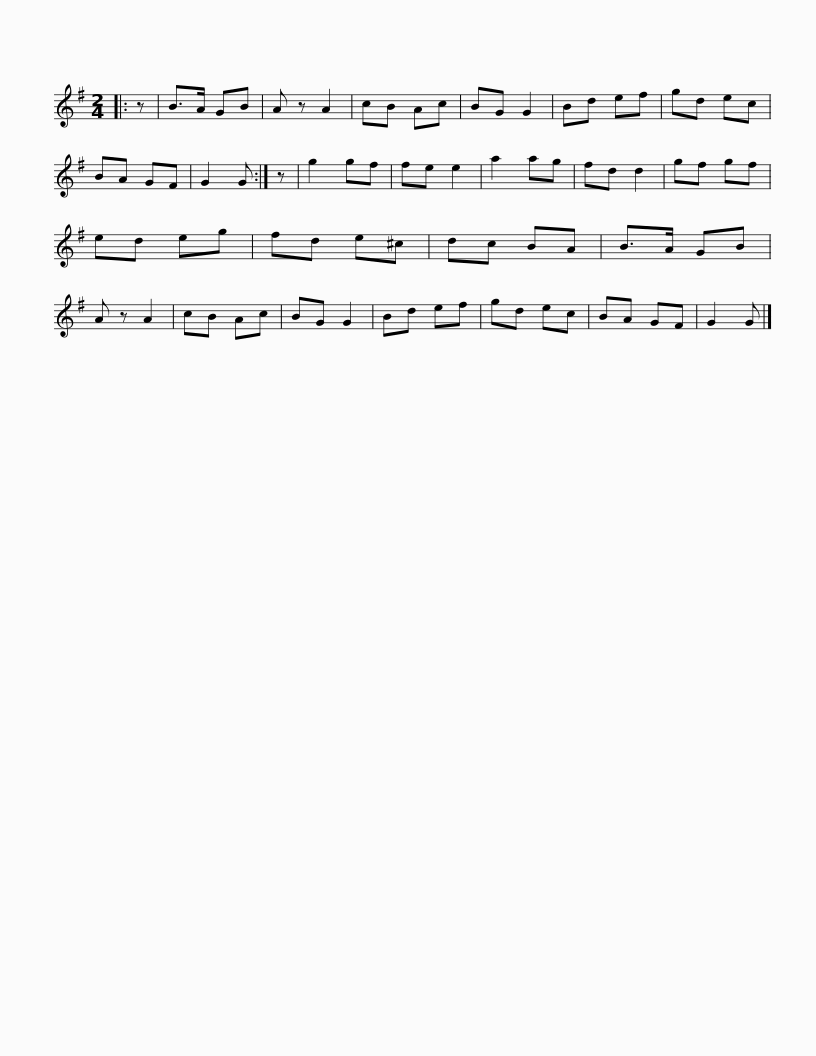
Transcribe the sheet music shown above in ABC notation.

X:1
L:1/8
M:2/4
I:linebreak $
K:G
V:1 treble
V:1
|: z | B>A GB | A z A2 | cB Ac | BG G2 | %5
 Bd ef | gd ec | BA GF | G2 G :| z | %10
 g2 gf | fe e2 |$ a2 ag | fd d2 | gf gf | %15
 ed eg | fd e^c | dc BA | B>A GB | A z A2 | %20
 cB Ac | BG G2 | Bd ef |$ gd ec | BA GF | %25
 G2 G |] %26
